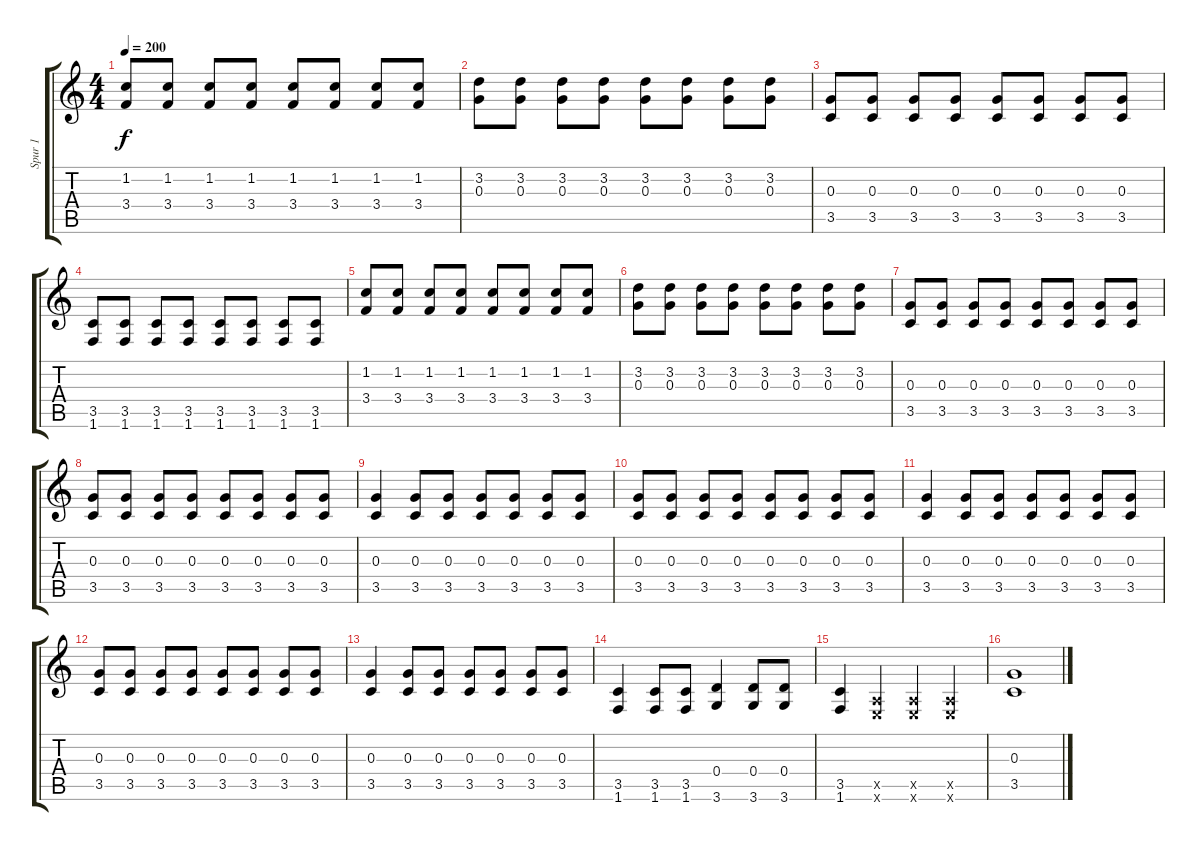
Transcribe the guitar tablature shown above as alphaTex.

\track ("Spur 1" "Spur 1") {instrument distortionguitar}
\staff {score tabs}
\tuning (E4 B3 G3 D3 A2 E2) {hide}
\ts (4 4)
\tempo 200
\clef g2
\ks c
(1.2 3.4).8{dy f} (1.2 3.4).8 (1.2 3.4).8 (1.2 3.4).8 (1.2 3.4).8 (1.2 3.4).8 (1.2 3.4).8 (1.2 3.4).8 |
(3.2 0.3).8 (3.2 0.3).8 (3.2 0.3).8 (3.2 0.3).8 (3.2 0.3).8 (3.2 0.3).8 (3.2 0.3).8 (3.2 0.3).8 |
(0.3 3.5).8 (0.3 3.5).8 (0.3 3.5).8 (0.3 3.5).8 (0.3 3.5).8 (0.3 3.5).8 (0.3 3.5).8 (0.3 3.5).8 |
(3.5 1.6).8 (3.5 1.6).8 (3.5 1.6).8 (3.5 1.6).8 (3.5 1.6).8 (3.5 1.6).8 (3.5 1.6).8 (3.5 1.6).8 |
(1.2 3.4).8 (1.2 3.4).8 (1.2 3.4).8 (1.2 3.4).8 (1.2 3.4).8 (1.2 3.4).8 (1.2 3.4).8 (1.2 3.4).8 |
(3.2 0.3).8 (3.2 0.3).8 (3.2 0.3).8 (3.2 0.3).8 (3.2 0.3).8 (3.2 0.3).8 (3.2 0.3).8 (3.2 0.3).8 |
(0.3 3.5).8 (0.3 3.5).8 (0.3 3.5).8 (0.3 3.5).8 (0.3 3.5).8 (0.3 3.5).8 (0.3 3.5).8 (0.3 3.5).8 |
(0.3 3.5).8 (0.3 3.5).8 (0.3 3.5).8 (0.3 3.5).8 (0.3 3.5).8 (0.3 3.5).8 (0.3 3.5).8 (0.3 3.5).8 |
(0.3 3.5).4 (0.3 3.5).8 (0.3 3.5).8 (0.3 3.5).8 (0.3 3.5).8 (0.3 3.5).8 (0.3 3.5).8 |
(0.3 3.5).8 (0.3 3.5).8 (0.3 3.5).8 (0.3 3.5).8 (0.3 3.5).8 (0.3 3.5).8 (0.3 3.5).8 (0.3 3.5).8 |
(0.3 3.5).4 (0.3 3.5).8 (0.3 3.5).8 (0.3 3.5).8 (0.3 3.5).8 (0.3 3.5).8 (0.3 3.5).8 |
(0.3 3.5).8 (0.3 3.5).8 (0.3 3.5).8 (0.3 3.5).8 (0.3 3.5).8 (0.3 3.5).8 (0.3 3.5).8 (0.3 3.5).8 |
(0.3 3.5).4 (0.3 3.5).8 (0.3 3.5).8 (0.3 3.5).8 (0.3 3.5).8 (0.3 3.5).8 (0.3 3.5).8 |
(3.5 1.6).4 (3.5 1.6).8 (3.5 1.6).8 (0.4 3.6).4 (0.4 3.6).8 (0.4 3.6).8 |
(3.5 1.6).4 (0.5{x} 0.6{x}).4 (0.5{x} 0.6{x}).4 (0.5{x} 0.6{x}).4 |
(0.3 3.5).1
